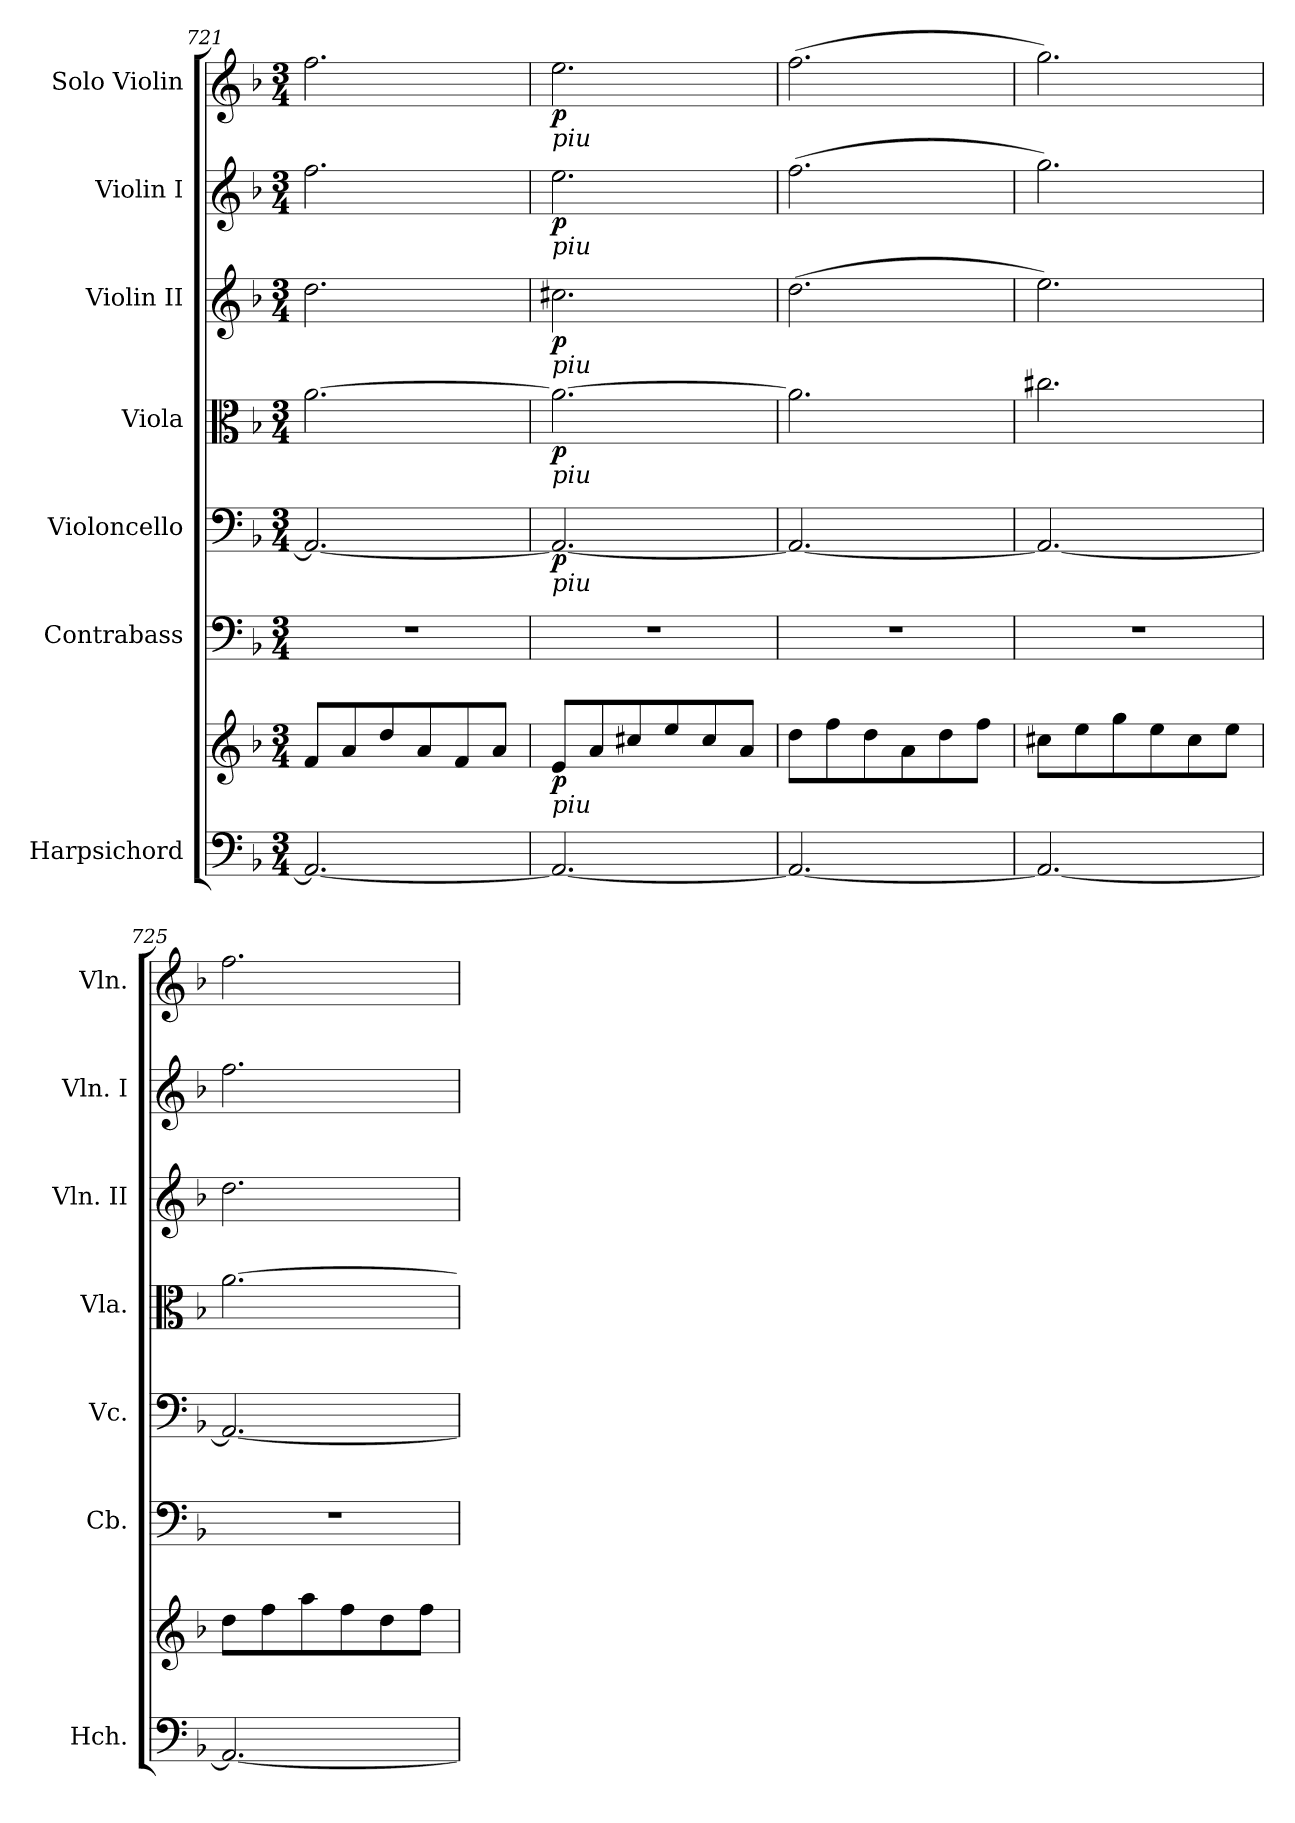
**kern	**kern	**dynam	**kern	**kern	**dynam	**kern	**dynam	**kern	**dynam	**kern	**dynam	**kern	**dynam
*part7	*part7	*part7	*part6	*part5	*part5	*part4	*part4	*part3	*part3	*part2	*part2	*part1	*part1
*staff8	*staff7	*staff7/8	*staff6	*staff5	*staff5	*staff4	*staff4	*staff3	*staff3	*staff2	*staff2	*staff1	*staff1
*I"Harpsichord	*	*	*I"Contrabass	*I"Violoncello	*	*I"Viola	*	*I"Violin II	*	*I"Violin I	*	*I"Solo Violin	*
*I'Hch.	*	*	*I'Cb.	*I'Vc.	*	*I'Vla.	*	*I'Vln. II	*	*I'Vln. I	*	*I'Vln.	*
*clefF4	*clefG2	*	*clefF4	*clefF4	*	*clefC3	*	*clefG2	*	*clefG2	*	*clefG2	*
*	*	*	*ITrd7c12	*	*	*	*	*	*	*	*	*	*
*k[b-]	*k[b-]	*	*k[b-]	*k[b-]	*	*k[b-]	*	*k[b-]	*	*k[b-]	*	*k[b-]	*
*M3/4	*M3/4	*	*M3/4	*M3/4	*	*M3/4	*	*M3/4	*	*M3/4	*	*M3/4	*
=721	=721	=721	=721	=721	=721	=721	=721	=721	=721	=721	=721	=721	=721
2.AA/_	8f/L	.	2.r	2.AA/_	.	[2.a\	.	2.dd\	.	2.ff\	.	2.ff\	.
.	8a/	.	.	.	.	.	.	.	.	.	.	.	.
.	8dd/	.	.	.	.	.	.	.	.	.	.	.	.
.	8a/	.	.	.	.	.	.	.	.	.	.	.	.
.	8f/	.	.	.	.	.	.	.	.	.	.	.	.
.	8a/J	.	.	.	.	.	.	.	.	.	.	.	.
!!LO:PB:g=z
=722	=722	=722	=722	=722	=722	=722	=722	=722	=722	=722	=722	=722	=722
!	!	!	!	!	!	!	!	!	!	!	!	!LO:TX:b:i:t=piu	!
!	!	!	!	!	!	!	!	!	!	!LO:TX:b:i:t=piu	!	!	!
!	!	!	!	!	!	!	!	!LO:TX:b:i:t=piu	!	!	!	!	!
!	!	!	!	!	!	!LO:TX:b:i:t=piu	!	!	!	!	!	!	!
!	!	!	!	!LO:TX:b:i:t=piu	!	!	!	!	!	!	!	!	!
!	!LO:TX:b:i:t=piu	!	!	!	!	!	!	!	!	!	!	!	!
!	!	!LO:DY:b	!	!	!LO:DY:b	!	!LO:DY:b	!	!LO:DY:b	!	!LO:DY:b	!	!LO:DY:b
2.AA/_	8e/L	p	2.r	2.AA/_	p	2.a\_	p	2.cc#X\	p	2.ee\	p	2.ee\	p
.	8a/	.	.	.	.	.	.	.	.	.	.	.	.
.	8cc#X/	.	.	.	.	.	.	.	.	.	.	.	.
.	8ee/	.	.	.	.	.	.	.	.	.	.	.	.
.	8cc#/	.	.	.	.	.	.	.	.	.	.	.	.
.	8a/J	.	.	.	.	.	.	.	.	.	.	.	.
=723	=723	=723	=723	=723	=723	=723	=723	=723	=723	=723	=723	=723	=723
2.AA/_	8dd\L	.	2.r	2.AA/_	.	2.a\]	.	(>2.dd\	.	(>2.ff\	.	(>2.ff\	.
.	8ff\	.	.	.	.	.	.	.	.	.	.	.	.
.	8dd\	.	.	.	.	.	.	.	.	.	.	.	.
.	8a\	.	.	.	.	.	.	.	.	.	.	.	.
.	8dd\	.	.	.	.	.	.	.	.	.	.	.	.
.	8ff\J	.	.	.	.	.	.	.	.	.	.	.	.
=724	=724	=724	=724	=724	=724	=724	=724	=724	=724	=724	=724	=724	=724
2.AA/_	8cc#X\L	.	2.r	2.AA/_	.	2.cc#X\	.	2.ee\)	.	2.gg\)	.	2.gg\)	.
.	8ee\	.	.	.	.	.	.	.	.	.	.	.	.
.	8gg\	.	.	.	.	.	.	.	.	.	.	.	.
.	8ee\	.	.	.	.	.	.	.	.	.	.	.	.
.	8cc#\	.	.	.	.	.	.	.	.	.	.	.	.
.	8ee\J	.	.	.	.	.	.	.	.	.	.	.	.
=725	=725	=725	=725	=725	=725	=725	=725	=725	=725	=725	=725	=725	=725
2.AA/_	8dd\L	.	2.r	2.AA/_	.	[2.a\	.	2.dd\	.	2.ff\	.	2.ff\	.
.	8ff\	.	.	.	.	.	.	.	.	.	.	.	.
.	8aa\	.	.	.	.	.	.	.	.	.	.	.	.
.	8ff\	.	.	.	.	.	.	.	.	.	.	.	.
.	8dd\	.	.	.	.	.	.	.	.	.	.	.	.
.	8ff\J	.	.	.	.	.	.	.	.	.	.	.	.
=	=	=	=	=	=	=	=	=	=	=	=	=	=
*-	*-	*-	*-	*-	*-	*-	*-	*-	*-	*-	*-	*-	*-
